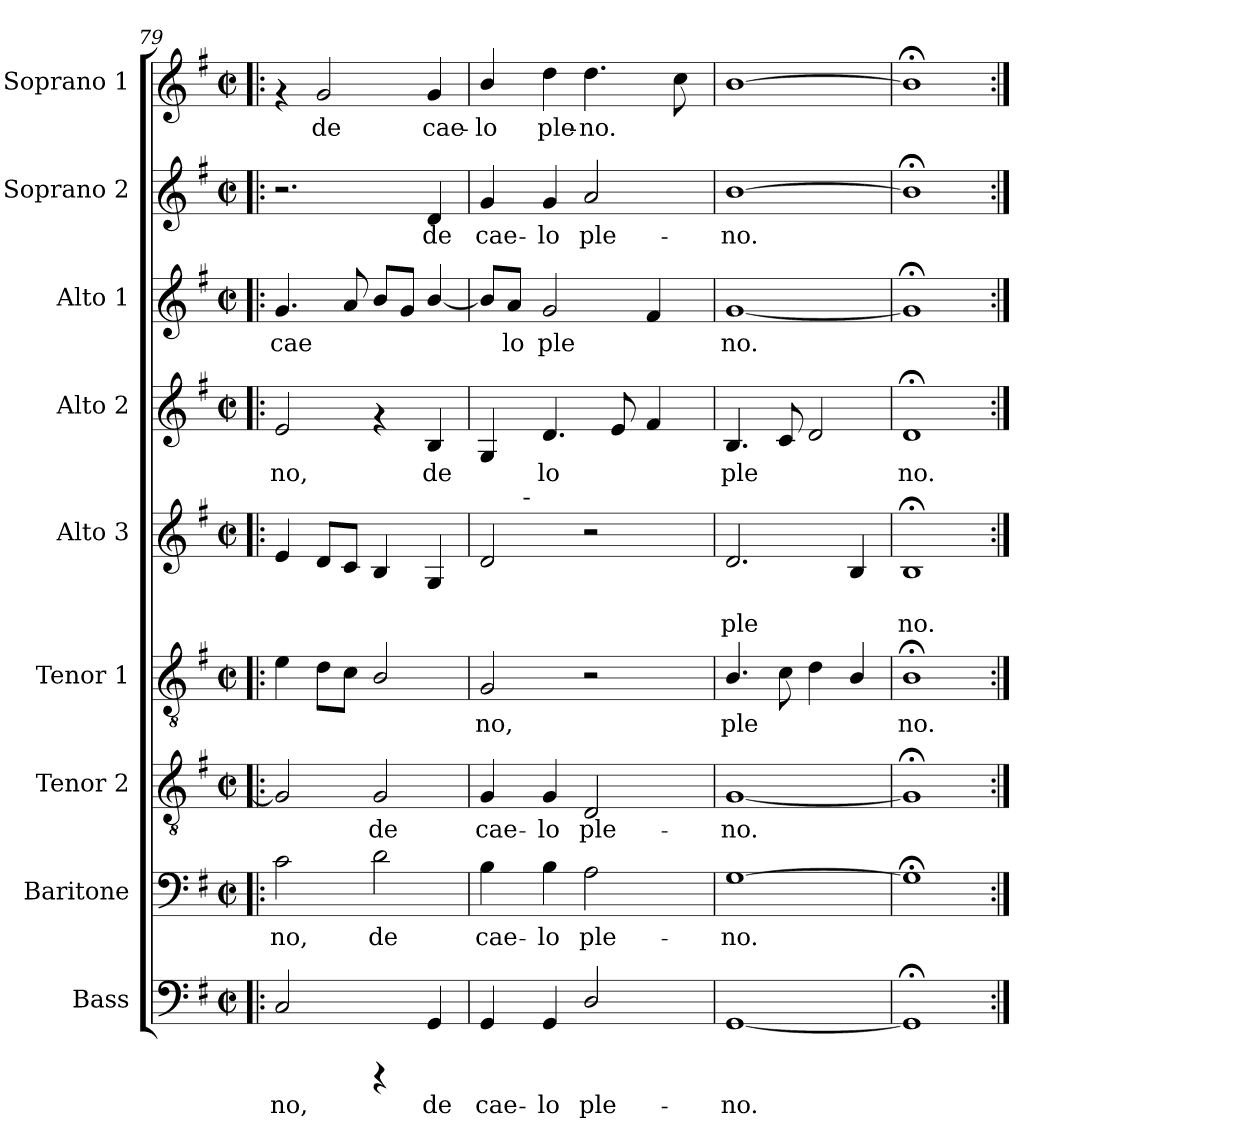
**kern	**text	**kern	**text	**kern	**text	**kern	**text	**kern	**text	**text	**kern	**text	**kern	**text	**kern	**text	**kern	**text
*part9	*part9	*part8	*part8	*part7	*part7	*part6	*part6	*part5	*part5	*part5	*part4	*part4	*part3	*part3	*part2	*part2	*part1	*part1
*staff9	*staff9	*staff8	*staff8	*staff7	*staff7	*staff6	*staff6	*staff5	*staff5	*staff5	*staff4	*staff4	*staff3	*staff3	*staff2	*staff2	*staff1	*staff1
*I"Bass	*	*I"Baritone	*	*I"Tenor 2	*	*I"Tenor 1	*	*I"Alto 3	*	*	*I"Alto 2	*	*I"Alto 1	*	*I"Soprano 2	*	*I"Soprano 1	*
*I'B.	*	*I'Bar.	*	*I'T.2	*	*I'T.1	*	*I'A.3	*	*	*I'A.2	*	*I'A.1	*	*I'S.2	*	*I'S.1	*
*clefF4	*	*clefF4	*	*clefGv2	*	*clefGv2	*	*clefG2	*	*	*clefG2	*	*clefG2	*	*clefG2	*	*clefG2	*
*k[f#]	*	*k[f#]	*	*k[f#]	*	*k[f#]	*	*k[f#]	*	*	*k[f#]	*	*k[f#]	*	*k[f#]	*	*k[f#]	*
*G:	*	*G:	*	*G:	*	*G:	*	*G:	*	*	*G:	*	*G:	*	*G:	*	*G:	*
*M2/2	*	*M2/2	*	*M2/2	*	*M2/2	*	*M2/2	*	*	*M2/2	*	*M2/2	*	*M2/2	*	*M2/2	*
*met(c|)	*	*met(c|)	*	*met(c|)	*	*met(c|)	*	*met(c|)	*	*	*met(c|)	*	*met(c|)	*	*met(c|)	*	*met(c|)	*
=79!|:	=79!|:	=79!|:	=79!|:	=79!|:	=79!|:	=79!|:	=79!|:	=79!|:	=79!|:	=79!|:	=79!|:	=79!|:	=79!|:	=79!|:	=79!|:	=79!|:	=79!|:	=79!|:
!	!LO:LY:b:cj	!	!LO:LY:b:cj	!	!LO:LY:b:cj	!	!LO:LY:b:cj	!	!LO:LY:b:cj	!	!	!LO:LY:b:cj	!	!LO:LY:b:cj	!	!	!	!
2C/	-no,	2c\	-no,	2G/]	.	4e\	--	4e/	.	.	2e/	-no,	4.g/	cae-	2.r	.	4rf	.
!	!	!	!	!	!	!	!LO:LY:b:cj	!	!LO:LY:b:cj	!	!	!	!	!	!	!	!	!LO:LY:b:cj
.	.	.	.	.	.	8d\L	--	8d/L	.	.	.	.	.	.	.	.	2g/	de
!	!	!	!	!	!	!	!LO:LY:b:cj	!	!LO:LY:b:cj	!	!	!	!	!LO:LY:b:cj	!	!	!	!
.	.	.	.	.	.	8c\J	--	8c/J	.	.	.	.	8a/	--	.	.	.	.
!	!	!	!LO:LY:b:cj	!	!LO:LY:b:cj	!	!LO:LY:b:cj	!	!LO:LY:b:cj	!	!	!	!	!LO:LY:b:cj	!	!	!	!
4rCCC	.	2d\	de	2G/	de	2B/	--	4B/	.	.	4rf	.	8b/L	--	.	.	.	.
!	!	!	!	!	!	!	!	!	!	!	!	!	!	!LO:LY:b:cj	!	!	!	!
.	.	.	.	.	.	.	.	.	.	.	.	.	8g/J	--	.	.	.	.
!	!LO:LY:b:cj	!	!	!	!	!	!	!	!LO:LY:b:cj	!	!	!LO:LY:b:cj	!	!LO:LY:b:cj	!	!LO:LY:b:cj	!	!LO:LY:b:cj
4GG/	de	.	.	.	.	.	.	4G/	.	.	4B/	de-	[<4b/	--	4d/	de	4g/	cae-
=80	=80	=80	=80	=80	=80	=80	=80	=80	=80	=80	=80	=80	=80	=80	=80	=80	=80	=80
!	!	!	!	!	!	!	!	!LO:TX:a:t=cae	!	!	!	!	!	!	!	!	!	!
!	!LO:LY:b:cj	!	!LO:LY:b:cj	!	!LO:LY:b:cj	!	!LO:LY:b:cj	!	!LO:LY:b:cj	!	!	!LO:LY:b:cj	!	!LO:LY:b:cj	!	!LO:LY:b:cj	!	!LO:LY:b:cj
*	*	*	*	*	*	*	*	*^	*	*	*	*	*	*	*	*	*	*
4GG/	cae-	4B\	cae-	4G/	cae-	2G/	-no,	2d/	8ryy	.	.	4G/	--	8b/L]	--	4g/	cae-	4b/	-lo
!	!	!	!	!	!	!	!	!	!	!	!	!	!	!	!LO:LY:b:cj	!	!	!	!
.	.	.	.	.	.	.	.	.	32.ryy	.	.	.	.	8a/J	-lo	.	.	.	.
!	!	!	!	!	!	!	!	!	!LO:TX:a:t=-	!	!	!	!	!	!	!	!	!	!
.	.	.	.	.	.	.	.	.	2ryy	.	.	.	.	.	.	.	.	.	.
!	!LO:LY:b:cj	!	!LO:LY:b:cj	!	!LO:LY:b:cj	!	!	!	!	!	!	!	!LO:LY:b:cj	!	!LO:LY:b:cj	!	!LO:LY:b:cj	!	!LO:LY:b:cj
4GG/	-lo	4B\	-lo	4G/	-lo	.	.	.	.	.	.	4.d/	-lo	2g/	ple-	4g/	-lo	4dd\	ple-
!	!LO:LY:b:cj	!	!LO:LY:b:cj	!	!LO:LY:b:cj	!	!	!	!	!	!	!	!	!	!	!	!LO:LY:b:cj	!	!LO:LY:b:cj
2D/	ple-	2A\	ple-	2D/	ple-	2r	.	2r	.	.	.	.	.	.	.	2a/	ple-	4.dd\	-no.
!	!	!	!	!	!	!	!	!	!	!	!	!	!LO:LY:b:cj	!	!	!	!	!	!
.	.	.	.	.	.	.	.	.	.	.	.	8e/	.	.	.	.	.	.	.
.	.	.	.	.	.	.	.	.	4ryy	.	.	.	.	.	.	.	.	.	.
!	!	!	!	!	!	!	!	!	!	!	!	!	!LO:LY:b:cj	!	!LO:LY:b:cj	!	!	!	!
.	.	.	.	.	.	.	.	.	.	.	.	4f#/	.	4f#/	--	.	.	.	.
!	!	!	!	!	!	!	!	!	!	!	!	!	!	!	!	!	!	!	!LO:LY:b:cj
.	.	.	.	.	.	.	.	.	.	.	.	.	.	.	.	.	.	8cc\	.
.	.	.	.	.	.	.	.	.	16ryy	.	.	.	.	.	.	.	.	.	.
.	.	.	.	.	.	.	.	.	64ryy	.	.	.	.	.	.	.	.	.	.
=81	=81	=81	=81	=81	=81	=81	=81	=81	=81	=81	=81	=81	=81	=81	=81	=81	=81	=81	=81
!	!LO:LY:b:cj	!	!LO:LY:b:cj	!	!LO:LY:b:cj	!	!LO:LY:b:cj	!	!	!LO:LY:b:cj	!LO:LY:b:cj	!	!LO:LY:b:cj	!	!LO:LY:b:cj	!	!LO:LY:b:cj	!	!LO:LY:b:cj
*	*	*	*	*	*	*	*	*v	*v	*	*	*	*	*	*	*	*	*	*
[<1GG	-no.	[>1G	-no.	[<1G	-no.	4.B/	ple-	2.d/	.	ple-	4.B/	ple-	[<1g	-no.	[<1b	-no.	[<1b	.
!	!	!	!	!	!	!	!LO:LY:b:cj	!	!	!	!	!LO:LY:b:cj	!	!	!	!	!	!
.	.	.	.	.	.	8c\	--	.	.	.	8c/	--	.	.	.	.	.	.
!	!	!	!	!	!	!	!LO:LY:b:cj	!	!	!	!	!LO:LY:b:cj	!	!	!	!	!	!
.	.	.	.	.	.	4d\	--	.	.	.	2d/	--	.	.	.	.	.	.
!	!	!	!	!	!	!	!LO:LY:b:cj	!	!LO:LY:b:cj	!LO:LY:b:cj	!	!	!	!	!	!	!	!
.	.	.	.	.	.	4B/	--	4B/	-	-	.	.	.	.	.	.	.	.
=82	=82	=82	=82	=82	=82	=82	=82	=82	=82	=82	=82	=82	=82	=82	=82	=82	=82	=82
!	!LO:LY:b:cj	!	!LO:LY:b:cj	!	!LO:LY:b:cj	!	!LO:LY:b:cj	!	!LO:LY:b:cj	!LO:LY:b:cj	!	!LO:LY:b:cj	!	!LO:LY:b:cj	!	!LO:LY:b:cj	!	!LO:LY:b:cj
1GG;<]	.	1G;<]	.	1G;<]	.	1B;<	-no.	1B;<	-	no.	1d;<	-no.	1g;<]	.	1b;<]	.	1b;<]	.
=:|!	=:|!	=:|!	=:|!	=:|!	=:|!	=:|!	=:|!	=:|!	=:|!	=:|!	=:|!	=:|!	=:|!	=:|!	=:|!	=:|!	=:|!	=:|!
*-	*-	*-	*-	*-	*-	*-	*-	*-	*-	*-	*-	*-	*-	*-	*-	*-	*-	*-
